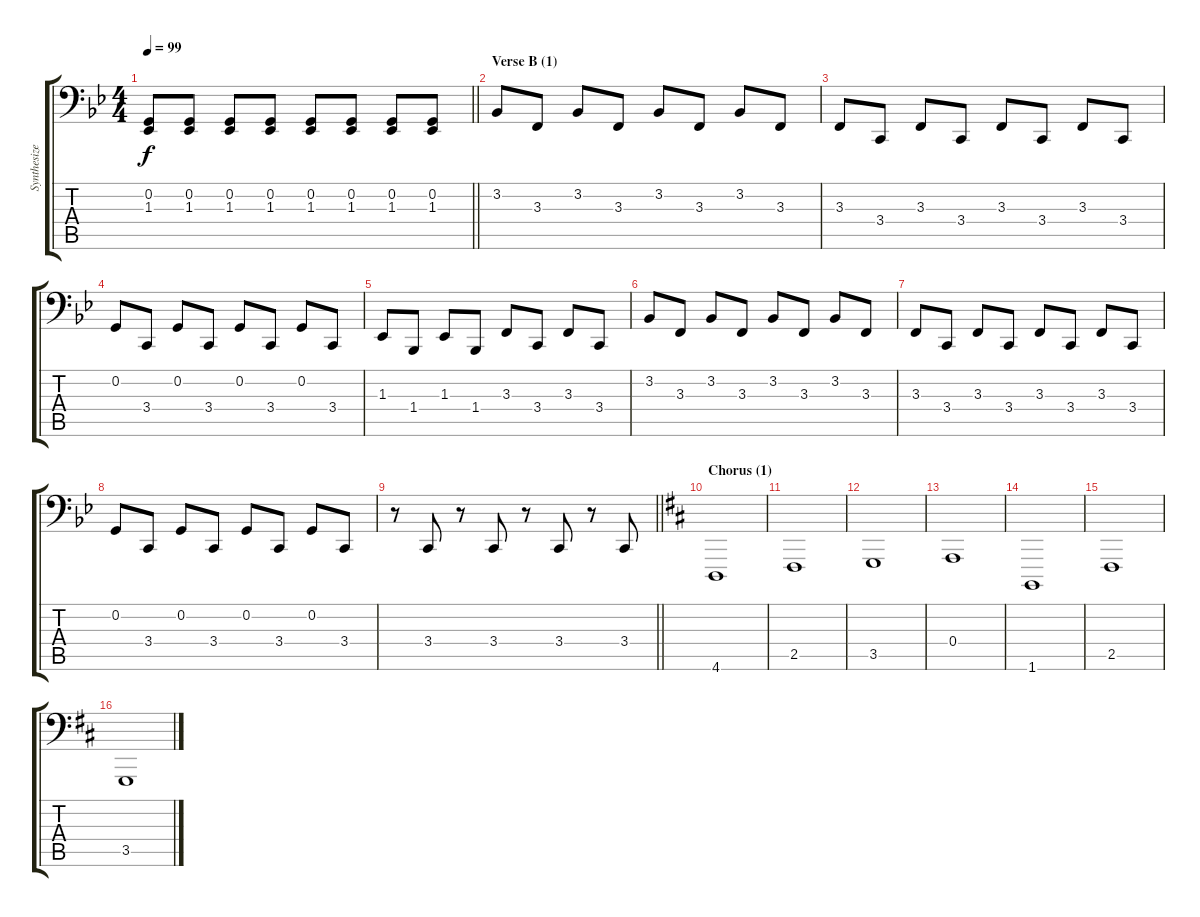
\track ("Synthesizer" "Synthesize") {instrument pad3polysynth}
\staff {score tabs}
\tuning (C3 G2 D2 A1 E1 Bb0) {hide}
\ts (4 4)
\tempo 99
\clef f4
\barLineRight lightlight
\ks gminor
(0.2 1.3).8{dy f} (0.2 1.3).8 (0.2 1.3).8 (0.2 1.3).8 (0.2 1.3).8 (0.2 1.3).8 (0.2 1.3).8 (0.2 1.3).8 |
\section ("" "Verse B (1)")
3.2.8 3.3.8 3.2.8 3.3.8 3.2.8 3.3.8 3.2.8 3.3.8 |
3.3.8 3.4.8 3.3.8 3.4.8 3.3.8 3.4.8 3.3.8 3.4.8 |
0.2.8 3.4.8 0.2.8 3.4.8 0.2.8 3.4.8 0.2.8 3.4.8 |
1.3.8 1.4.8 1.3.8 1.4.8 3.3.8 3.4.8 3.3.8 3.4.8 |
3.2.8 3.3.8 3.2.8 3.3.8 3.2.8 3.3.8 3.2.8 3.3.8 |
3.3.8 3.4.8 3.3.8 3.4.8 3.3.8 3.4.8 3.3.8 3.4.8 |
0.2.8 3.4.8 0.2.8 3.4.8 0.2.8 3.4.8 0.2.8 3.4.8 |
\barLineRight lightlight
r.8 3.4.8 r.8 3.4.8 r.8 3.4.8 r.8 3.4.8 |
\section ("" "Chorus (1)")
\ks d
4.6.1 |
2.5.1 |
3.5.1 |
0.4.1 |
1.6.1 |
2.5.1 |
3.5.1
